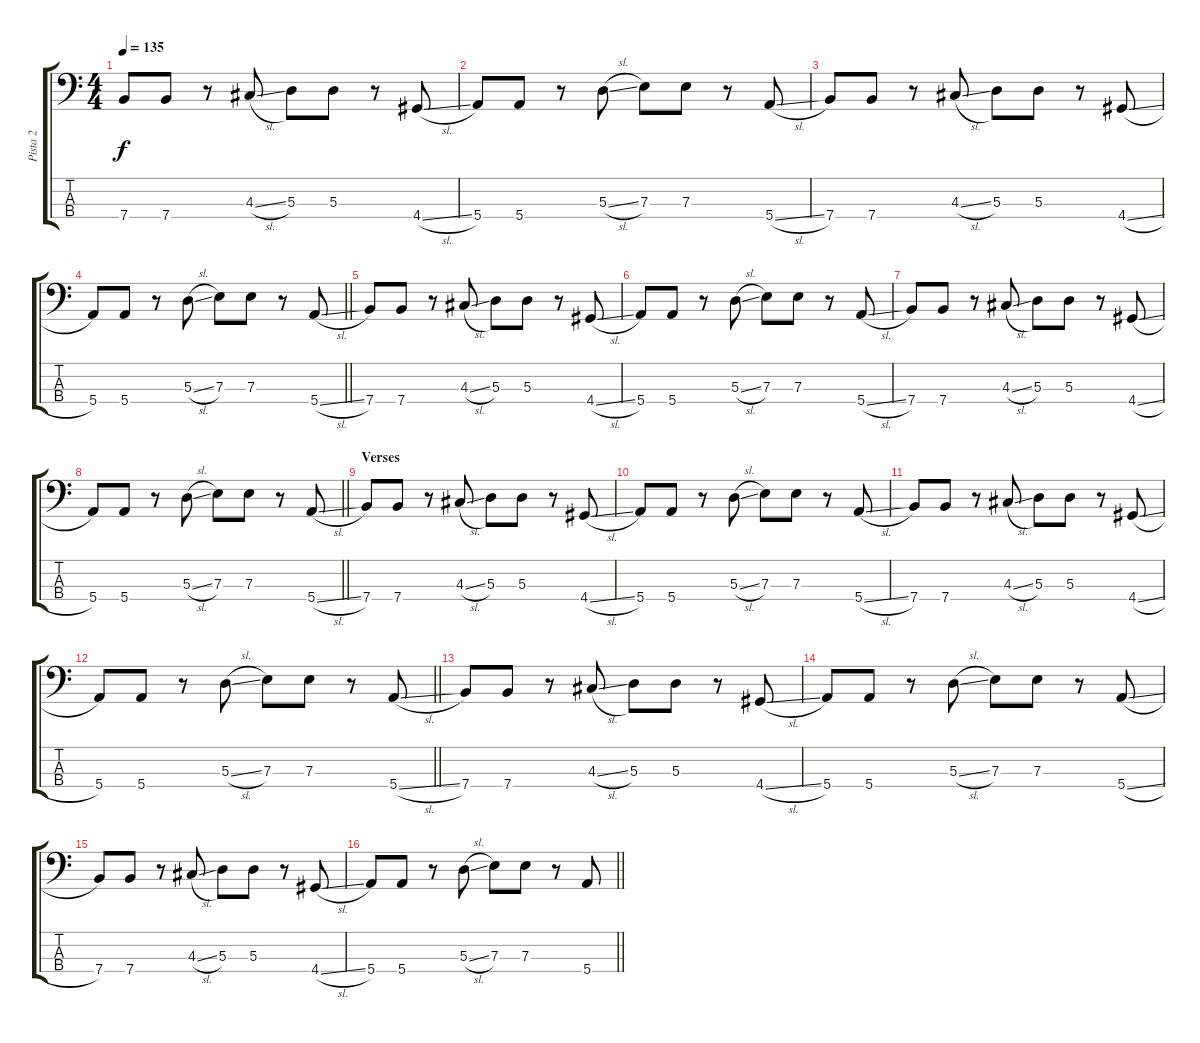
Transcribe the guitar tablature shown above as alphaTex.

\track ("Pista 2" "Pista 2") {instrument distortionguitar}
\staff {score tabs}
\tuning (G2 D2 A1 E1) {hide}
\ts (4 4)
\tempo 135
\clef f4
\ks c
7.4.8{dy f} 7.4.8 r.8 4.3{sl}.8 5.3.8 5.3.8 r.8 4.4{sl}.8 |
5.4.8 5.4.8 r.8 5.3{sl}.8 7.3.8 7.3.8 r.8 5.4{sl}.8 |
7.4.8 7.4.8 r.8 4.3{sl}.8 5.3.8 5.3.8 r.8 4.4{sl}.8 |
\barLineRight lightlight
5.4.8 5.4.8 r.8 5.3{sl}.8 7.3.8 7.3.8 r.8 5.4{sl}.8 |
7.4.8 7.4.8 r.8 4.3{sl}.8 5.3.8 5.3.8 r.8 4.4{sl}.8 |
5.4.8 5.4.8 r.8 5.3{sl}.8 7.3.8 7.3.8 r.8 5.4{sl}.8 |
7.4.8 7.4.8 r.8 4.3{sl}.8 5.3.8 5.3.8 r.8 4.4{sl}.8 |
\barLineRight lightlight
5.4.8 5.4.8 r.8 5.3{sl}.8 7.3.8 7.3.8 r.8 5.4{sl}.8 |
\section ("" "Verses")
7.4.8 7.4.8 r.8 4.3{sl}.8 5.3.8 5.3.8 r.8 4.4{sl}.8 |
5.4.8 5.4.8 r.8 5.3{sl}.8 7.3.8 7.3.8 r.8 5.4{sl}.8 |
7.4.8 7.4.8 r.8 4.3{sl}.8 5.3.8 5.3.8 r.8 4.4{sl}.8 |
\barLineRight lightlight
5.4.8 5.4.8 r.8 5.3{sl}.8 7.3.8 7.3.8 r.8 5.4{sl}.8 |
7.4.8 7.4.8 r.8 4.3{sl}.8 5.3.8 5.3.8 r.8 4.4{sl}.8 |
5.4.8 5.4.8 r.8 5.3{sl}.8 7.3.8 7.3.8 r.8 5.4{sl}.8 |
7.4.8 7.4.8 r.8 4.3{sl}.8 5.3.8 5.3.8 r.8 4.4{sl}.8 |
\barLineRight lightlight
5.4.8 5.4.8 r.8 5.3{sl}.8 7.3.8 7.3.8 r.8 5.4{ss}.8
